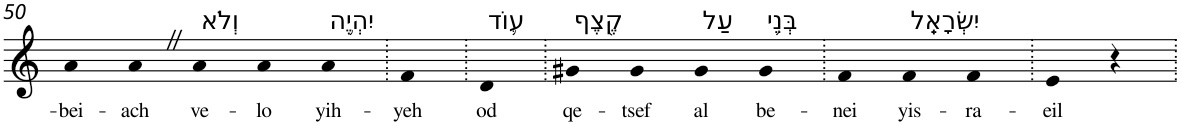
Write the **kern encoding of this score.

**kern	**text
*part1	*part1
*staff1	*staff1
*I"Piano	*
*I'Pno	*
!!LO:PB:g=z
*clefG2	*
*k[]	*
=50	=50
!	!LO:LY:b
4a	-bei-
!	!LO:LY:b
4aZ	-ach
!LO:TX:a:t=וְלֹא	!
!	!LO:LY:b
4a	ve-
!	!LO:LY:b
4a	-lo
!LO:TX:a:t=יִהְיֶ֥ה	!
!	!LO:LY:b
4a	yih-
=51.	=51.
!	!LO:LY:b
4f	-yeh
=52.	=52.
!LO:TX:a:t=ע֛וֹד	!
!	!LO:LY:b
4d	od
=53.	=53.
!LO:TX:a:t=קֶ֖צֶף	!
!	!LO:LY:b
4g#X	qe-
!	!LO:LY:b
4g#	-tsef
!LO:TX:a:t=עַל	!
!	!LO:LY:b
4g#	al
!LO:TX:a:t=בְּנֵ֥י	!
!	!LO:LY:b
4g#	be-
=54.	=54.
!	!LO:LY:b
4f	-nei
!LO:TX:a:t=יִשְׂרָאֵֽל	!
!	!LO:LY:b
4f	yis-
!	!LO:LY:b
4f	-ra-
=55.	=55.
!	!LO:LY:b
4e	-eil
4r	.
=.	=.
*-	*-
